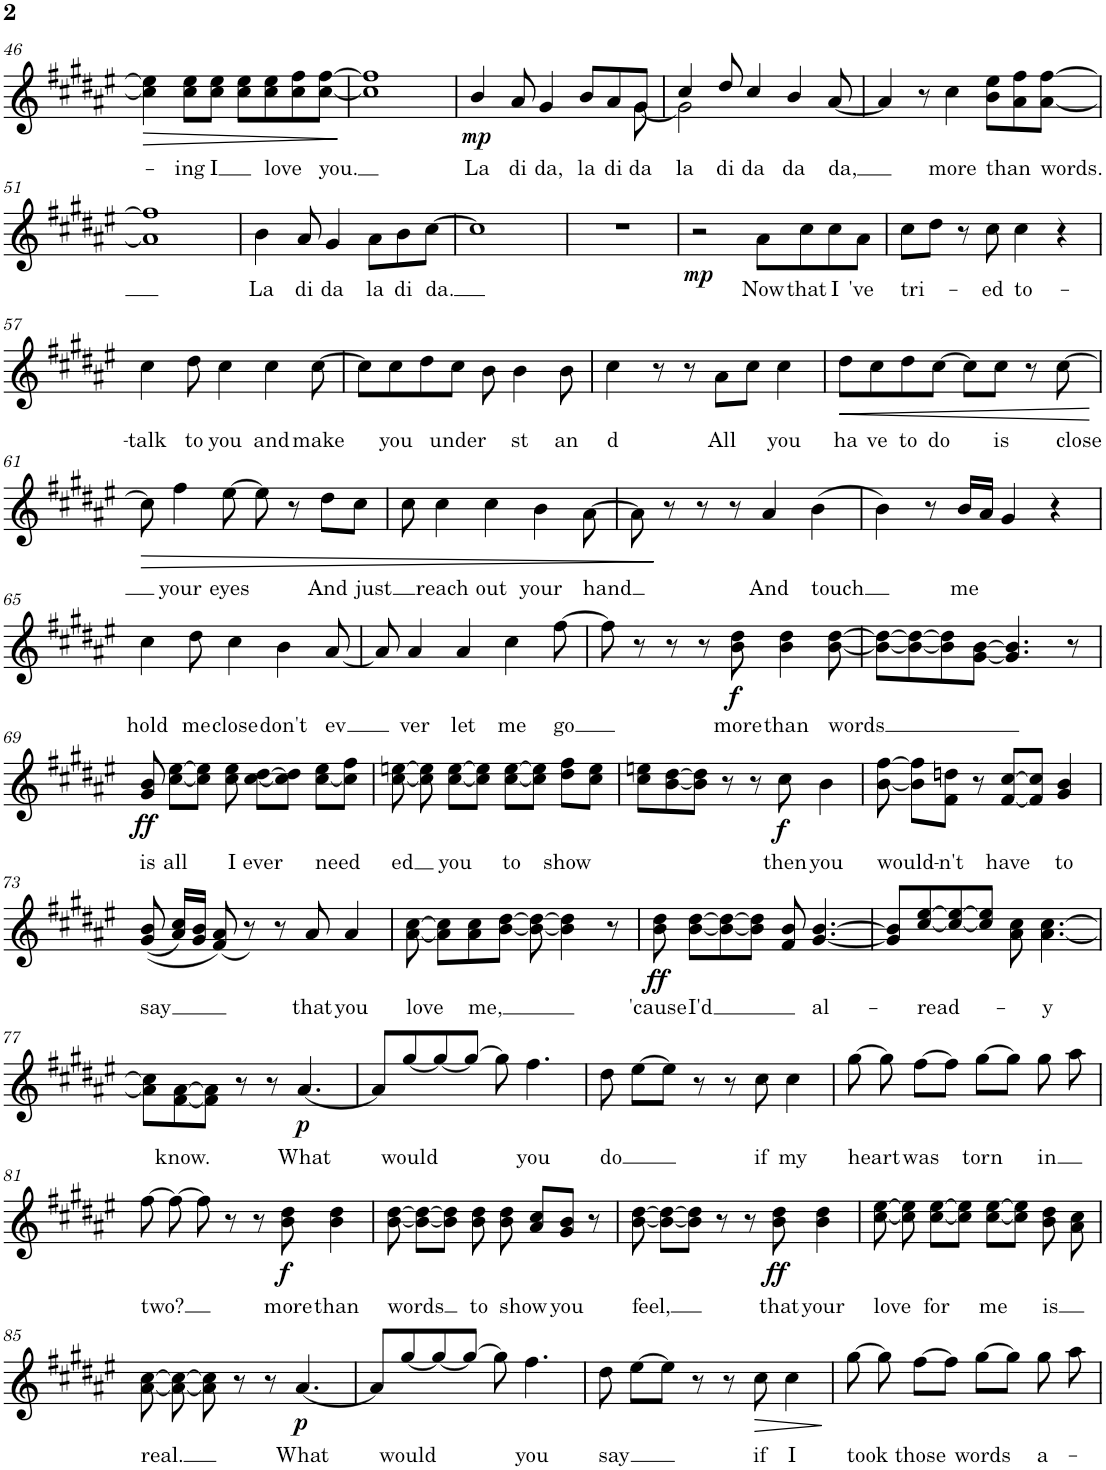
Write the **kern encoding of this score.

**kern	**text	**dynam
*part1	*part1	*part1
*staff1	*staff1	*staff1
*I"Piano	*	*
*I'Pno.	*	*
!!LO:PB:g=z
*clefG2	*	*
*k[f#c#g#d#a#e#]	*	*
*M4/4	*	*
=46	=46	=46
!	!	!LO:HP:b
4cc#\] 4ee#\]	.	>
!	!LO:LY:b	!
8cc#\ 8ee#\L	-ing	.
!	!LO:LY:b	!
8cc#\ 8ee#\J	I	.
8cc#\ 8ee#\L	.	.
!	!LO:LY:b	!
8cc#\ 8ee#\	love	.
8cc#\ 8ff#\	.	.
!	!LO:LY:b	!
[8cc#\ [8ff#\J	you.	.
.	.	]
=47	=47	=47
1cc#] 1ff#]	.	.
=48	=48	=48
!	!LO:LY:b	!LO:DY:b
*^	*	*
4b/	2..ryy	La	mp
!	!	!LO:LY:b	!
8a#/	.	di	.
!	!	!LO:LY:b	!
4g#/	.	da,	.
!	!	!LO:LY:b	!
8b/L	.	la	.
!	!	!LO:LY:b	!
8a#/	.	di	.
!	!	!LO:LY:b	!
8g#/J	[8g#\	da	.
=49	=49	=49	=49
!	!	!LO:LY:b	!
4cc#/	2g#\]	la	.
!	!	!LO:LY:b	!
8dd#/	.	di	.
!	!	!LO:LY:b	!
4cc#/	.	da	.
.	2ryy	.	.
!	!	!LO:LY:b	!
4b/	.	da	.
!	!	!LO:LY:b	!
[8a#/	.	da,	.
*v	*v	*	*
=50	=50	=50
4a#/]	.	.
8r	.	.
!	!LO:LY:b	!
4cc#\	more	.
!	!LO:LY:b	!
8b\ 8ee#\L	than	.
8a#\ 8ff#\	.	.
!	!LO:LY:b	!
[8a#\ [8ff#\J	words.	.
!!LO:LB:g=z
=51	=51	=51
1a#] 1ff#]	.	.
=52	=52	=52
!	!LO:LY:b	!
4b\	La	.
!	!LO:LY:b	!
8a#/	di	.
!	!LO:LY:b	!
4g#/	da	.
!	!LO:LY:b	!
8a#\L	la	.
!	!LO:LY:b	!
8b\	di	.
!	!LO:LY:b	!
[8cc#\J	da.	.
=53	=53	=53
1cc#]	.	.
=54	=54	=54
1r	.	.
=55	=55	=55
!	!	!LO:DY:b
2r	.	mp
!	!LO:LY:b	!
8a#\L	Now	.
!	!LO:LY:b	!
8cc#\	that	.
!	!LO:LY:b	!
8cc#\	I	.
!	!LO:LY:b	!
8a#\J	've	.
=56	=56	=56
!	!LO:LY:b	!
8cc#\L	tri-	.
8dd#\J	.	.
8r	.	.
!	!LO:LY:b	!
8cc#\	ed	.
!	!LO:LY:b	!
4cc#\	to-	.
4r	.	.
!!LO:LB:g=z
=57	=57	=57
!	!LO:LY:b	!
4cc#\	talk	.
!	!LO:LY:b	!
8dd#\	to	.
!	!LO:LY:b	!
4cc#\	you	.
!	!LO:LY:b	!
4cc#\	and	.
!	!LO:LY:b	!
[8cc#\	make	.
=58	=58	=58
8cc#\L]	.	.
!	!LO:LY:b	!
8cc#\	you	.
8dd#\	.	.
!	!LO:LY:b	!
8cc#\J	under	.
8b\	.	.
!	!LO:LY:b	!
4b\	st	.
!	!LO:LY:b	!
8b\	an	.
=59	=59	=59
!	!LO:LY:b	!
4cc#\	d	.
8r	.	.
8r	.	.
!	!LO:LY:b	!
8a#\L	All	.
8cc#\J	.	.
!	!LO:LY:b	!
4cc#\	you	.
=60	=60	=60
!	!LO:LY:b	!LO:HP:b
8dd#\L	ha	<
!	!LO:LY:b	!
8cc#\	ve	.
!	!LO:LY:b	!
8dd#\	to	.
!	!LO:LY:b	!
[8cc#\J	do	.
8cc#\L]	.	.
!	!LO:LY:b	!
8cc#\J	is	.
8r	.	.
!	!LO:LY:b	!
[8cc#\	close	.
.	.	[
!!LO:LB:g=z
=61	=61	=61
!	!	!LO:HP:b
8cc#\]	.	>
!	!LO:LY:b	!
4ff#\	your	.
!	!LO:LY:b	!
[8ee#\	eyes	.
8ee#\]	.	.
8r	.	.
!	!LO:LY:b	!
8dd#\L	And	.
!	!LO:LY:b	!
8cc#\J	just	.
=62	=62	=62
8cc#\	.	.
!	!LO:LY:b	!
4cc#\	reach	.
!	!LO:LY:b	!
4cc#\	out	.
!	!LO:LY:b	!
4b\	your	.
!	!LO:LY:b	!
[8a#\	hand	.
=63	=63	=63
8a#\]	.	.
8r	.	]
8r	.	.
8r	.	.
!	!LO:LY:b	!
4a#/	And	.
!	!LO:LY:b	!
(4b\	-touch	.
=64	=64	=64
4b\)	.	.
8r	.	.
!	!LO:LY:b	!
16b/LL	me	.
16a#/JJ	.	.
4g#/	.	.
4r	.	.
!!LO:LB:g=z
=65	=65	=65
!	!LO:LY:b	!
4cc#\	hold	.
!	!LO:LY:b	!
8dd#\	me	.
!	!LO:LY:b	!
4cc#\	close	.
!	!LO:LY:b	!
4b\	don't	.
!	!LO:LY:b	!
8a#/	ev	.
=66	=66	=66
[8a#/	.	.
!	!LO:LY:b	!
4a#/]	ver	.
!	!LO:LY:b	!
4a#/	let	.
!	!LO:LY:b	!
4cc#\	me	.
!	!LO:LY:b	!
[8ff#\	go	.
=67	=67	=67
8ff#\]	.	.
8r	.	.
8r	.	.
8r	.	.
!	!LO:LY:b	!LO:DY:b
8b\ 8dd#\	more	f
!	!LO:LY:b	!
4b\ 4dd#\	than	.
!	!LO:LY:b	!
[8b\ [8dd#\	words	.
=68	=68	=68
8b\_ 8dd#\_L	.	.
8b\_ 8dd#\_	.	.
8b\] 8dd#\]	.	.
[8g#\ [8b\J	.	.
4.g#/] 4.b/]	.	.
8r	.	.
!!LO:LB:g=z
=69	=69	=69
!	!LO:LY:b	!LO:DY:b
8g#/ 8b/	is	ff
!	!LO:LY:b	!
[8cc#\ [8ee#\L	all	.
8cc#\] 8ee#\]J	.	.
!	!LO:LY:b	!
8cc#\ 8ee#\	I	.
!	!LO:LY:b	!
[8cc#\ [8dd#\L	ever	.
8cc#\] 8dd#\]J	.	.
!	!LO:LY:b	!
[8cc#\ 8ee#\L	need	.
8cc#\] 8ff#\J	.	.
=70	=70	=70
!	!LO:LY:b	!
[8cc#\ [8een\	ed	.
8cc#\] 8ee\]	.	.
!	!LO:LY:b	!
[8cc#\ [8ee\L	you	.
8cc#\] 8ee\]J	.	.
!	!LO:LY:b	!
[8cc#\ [8ee\L	to	.
8cc#\] 8ee\]J	.	.
!	!LO:LY:b	!
8dd#\ 8ff#\L	show	.
8cc#\ 8ee\J	.	.
=71	=71	=71
8cc#\ 8een\L	.	.
[8b\ [8dd#\	.	.
8b\] 8dd#\]J	.	.
8r	.	.
8r	.	.
!	!LO:LY:b	!LO:DY:b
8cc#\	then	f
!	!LO:LY:b	!
4b\	you	.
=72	=72	=72
!	!LO:LY:b	!
[8b\ [8ff#\	would-	.
8b\] 8ff#\]L	.	.
!	!LO:LY:b	!
8f#\ 8ddn\J	-n't	.
8r	.	.
!	!LO:LY:b	!
[8f#/ [8cc#/L	have	.
8f#/] 8cc#/]J	.	.
!	!LO:LY:b	!
4g#/ 4b/	to	.
!!LO:LB:g=z
=73	=73	=73
!	!LO:LY:b	!
(<(<8g#/ 8b/	say	.
16a#/ 16cc#/LL)	.	.
16g#/ 16b/JJ	.	.
(<8f#/ 8a#/)	.	.
8r)	.	.
8r	.	.
!	!LO:LY:b	!
8a#/	that	.
!	!LO:LY:b	!
4a#/	you	.
=74	=74	=74
!	!LO:LY:b	!
[8a#\ [8cc#\	love	.
8a#\] 8cc#\]L	.	.
!	!LO:LY:b	!
8a#\ 8cc#\	me,	.
[8b\ [8dd#\J	.	.
8b\_ 8dd#\_	.	.
4b\] 4dd#\]	.	.
8r	.	.
=75	=75	=75
!	!LO:LY:b	!LO:DY:b
8b\ 8dd#\	'cause	ff
!	!LO:LY:b	!
[8b\ [8dd#\L	I'd	.
8b\_ 8dd#\_	.	.
8b\] 8dd#\]J	.	.
8f#/ 8b/	.	.
!	!LO:LY:b	!
[4.g#/ [4.b/	al-	.
=76	=76	=76
8g#/] 8b/]L	.	.
!	!LO:LY:b	!
[8cc#/ [8ee#/	-read-	.
8cc#/_ 8ee#/_	.	.
8cc#/] 8ee#/]J	.	.
8a#\ 8cc#\	.	.
!	!LO:LY:b	!
[4.a#\ [4.cc#\	-y	.
!!LO:LB:g=z
=77	=77	=77
8a#\] 8cc#\]L	.	.
!	!LO:LY:b	!
[8f#\ [8a#\	know.	.
8f#\] 8a#\]J	.	.
8r	.	.
8r	.	.
!	!LO:LY:b	!LO:DY:b
[4.a#/	What	p
=78	=78	=78
8a#/L]	.	.
!	!LO:LY:b	!
[8gg#/	would	.
8gg#/_	.	.
8gg#/J_	.	.
8gg#\]	.	.
!	!LO:LY:b	!
4.ff#\	you	.
=79	=79	=79
!	!LO:LY:b	!
8dd#\	do	.
[8ee#\L	.	.
8ee#\J]	.	.
8r	.	.
8r	.	.
!	!LO:LY:b	!
8cc#\	if	.
!	!LO:LY:b	!
4cc#\	my	.
=80	=80	=80
!	!LO:LY:b	!
[8gg#\	heart	.
8gg#\]	.	.
!	!LO:LY:b	!
[8ff#\L	was	.
8ff#\J]	.	.
!	!LO:LY:b	!
[8gg#\L	torn	.
8gg#\J]	.	.
!	!LO:LY:b	!
8gg#\	in	.
8aa#\	.	.
!!LO:LB:g=z
=81	=81	=81
!	!LO:LY:b	!
[8ff#\	two?	.
8ff#\_	.	.
8ff#\]	.	.
8r	.	.
8r	.	.
!	!LO:LY:b	!LO:DY:b
8b\ 8dd#\	more	f
!	!LO:LY:b	!
4b\ 4dd#\	than	.
=82	=82	=82
!	!LO:LY:b	!
[8b\ [8dd#\	words	.
8b\_ 8dd#\_L	.	.
8b\] 8dd#\]J	.	.
!	!LO:LY:b	!
8b\ 8dd#\	to	.
!	!LO:LY:b	!
8b\ 8dd#\	show	.
8a#/ 8cc#/L	.	.
!	!LO:LY:b	!
8g#/ 8b/J	you	.
8r	.	.
=83	=83	=83
!	!LO:LY:b	!
[8b\ [8dd#\	feel,	.
8b\_ 8dd#\_L	.	.
8b\] 8dd#\]J	.	.
8r	.	.
8r	.	.
!	!LO:LY:b	!LO:DY:b
8b\ 8dd#\	that	ff
!	!LO:LY:b	!
4b\ 4dd#\	your	.
=84	=84	=84
!	!LO:LY:b	!
[8cc#\ [8ee#\	love	.
8cc#\] 8ee#\]	.	.
!	!LO:LY:b	!
[8cc#\ [8ee#\L	for	.
8cc#\] 8ee#\]J	.	.
!	!LO:LY:b	!
[8cc#\ [8ee#\L	me	.
8cc#\] 8ee#\]J	.	.
!	!LO:LY:b	!
8b\ 8dd#\	is	.
8a#\ 8cc#\	.	.
!!LO:LB:g=z
=85	=85	=85
!	!LO:LY:b	!
[8a#\ [8cc#\	real.	.
8a#\_ 8cc#\_	.	.
8a#\] 8cc#\]	.	.
8r	.	.
8r	.	.
!	!LO:LY:b	!LO:DY:b
[4.a#/	What	p
=86	=86	=86
8a#/L]	.	.
!	!LO:LY:b	!
[8gg#/	would	.
8gg#/_	.	.
8gg#/J_	.	.
8gg#\]	.	.
!	!LO:LY:b	!
4.ff#\	you	.
=87	=87	=87
!	!LO:LY:b	!
8dd#\	say	.
[8ee#\L	.	.
8ee#\J]	.	.
8r	.	.
8r	.	.
!	!LO:LY:b	!LO:HP:b
8cc#\	if	>
!	!LO:LY:b	!
4cc#\	I	.
.	.	]
=88	=88	=88
!	!LO:LY:b	!
[8gg#\	took	.
8gg#\]	.	.
!	!LO:LY:b	!
[8ff#\L	those	.
8ff#\J]	.	.
!	!LO:LY:b	!
[8gg#\L	words	.
8gg#\J]	.	.
!	!LO:LY:b	!
8gg#\	a-	.
8aa#\	.	.
=	=	=
*-	*-	*-
